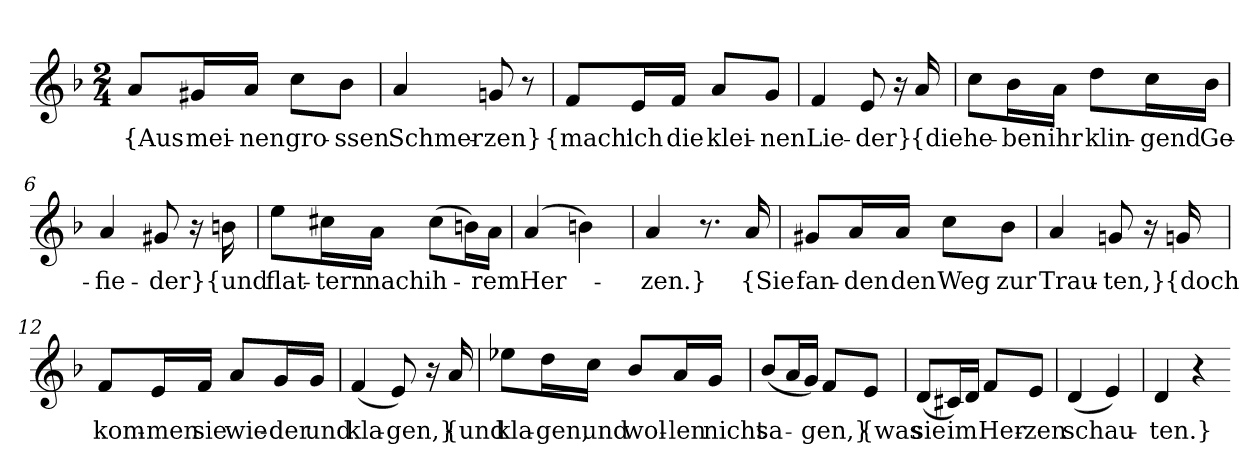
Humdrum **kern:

**kern	**text
*part1	*part1
*staff1	*staff1
*clefG2	*
*k[b-]	*
*M2/4	*
=1	=1
8a/L	{Aus
16g#X/L	mei-
16a/JJ	-nen
8cc\L	gro-
8b-\J	-ssen
=2	=2
4a	Schmer-
8gn	-zen}
8r	.
=3	=3
8f/L	{mach'
16e/L	ich
16f/JJ	die
8a/L	klei-
8g/J	-nen
=4	=4
4f	Lie-
8e	-der}
16r	.
16a	{die
=5	=5
8cc\L	he-
16b-\L	-ben
16a\JJ	ihr
8dd\L	klin-
16cc\L	-gend
16b-\JJ	Ge-
=6	=6
4a	-fie-
8g#X	-der}
16r	.
16bn	{und
=7	=7
8ee\L	flat-
16cc#X\L	-tern
16a\JJ	nach
(8cc#\L	ih-
16bn\L)	.
16a\JJ	-rem
=8	=8
(4a	Her-
4bn)	.
=9	=9
4a	-zen.}
8.r	.
16a	{Sie
=10	=10
8g#X/L	fan-
16a/L	-den
16a/JJ	den
8cc\L	Weg
8b-\J	zur
=11	=11
4a	Trau-
8gn	-ten,}
16r	.
16gn	{doch
=12	=12
8f/L	kom-
16e/L	-men
16f/JJ	sie
8a/L	wie-
16g/L	-der
16g/JJ	und
=13	=13
(4f	kla-
8e)	-gen,}
16r	.
16a	{und
=14	=14
8ee-X\L	kla-
16dd\L	-gen,
16cc\JJ	und
8b-/L	wol-
16a/L	-len
16g/JJ	nicht
=15	=15
(8b-/L	sa-
16a/L	.
16g/JJ)	.
8f/L	-gen,}
8e/J	{was
=16	=16
(8d/L	sie
16c#X/L)	.
16d/JJ	im
8f/L	Her-
8e/J	-zen
=17	=17
(4d	schau-
4e)	.
=18	=18
4d	-ten.}
4r	.
=-	=-
*-	*-
